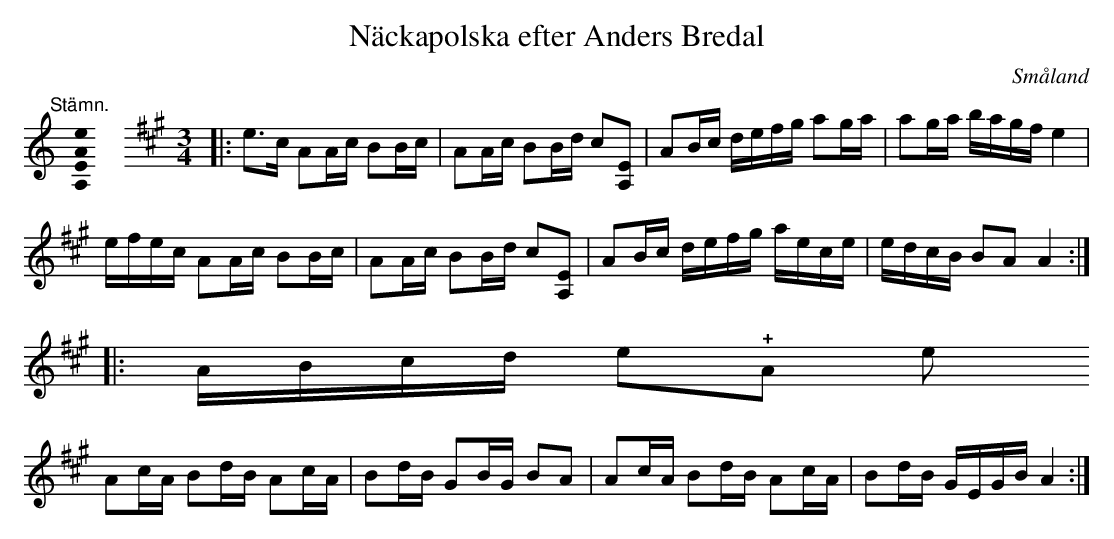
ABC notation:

X:1
T:Näckapolska efter Anders Bredal
O:Småland
M:none
K:A
[K:C]
"@-20,30 Stämn."[A,EAe]0 \
M:3/4
L:1/8
K:A
|: e>c AA/2c/2 BB/2c/2 | AA/2c/2 BB/2d/2 c[EA,] | AB/2c/2 d/2e/2f/2g/2 ag/2a/2 | ag/2a/2 b/2a/2g/2f/2 e2 |
 e/2f/2e/2c/2 AA/2c/2 BB/2c/2 | AA/2c/2 BB/2d/2 c[EA,] | AB/2c/2 d/2e/2f/2g/2 a/2e/2c/2e/2 | e/2d/2c/2B/2 BA A2 :|
|: A/2B/2c/2d/2 e!+!A e+A | e/2f/2e/2c/2 e/2d/2c/2d/2 e/2d/2c/2d/2 | A/2B/2c/2d/2 e!+!A e!+!A | e/2f/2e/2c/2 d/2c/2d/2f/2 e2 |
 Ac/2A/2 Bd/2B/2 Ac/2A/2 | Bd/2B/2 GB/2G/2 BA | Ac/2A/2 Bd/2B/2 Ac/2A/2 | Bd/2B/2 G/2E/2G/2B/2 A2 :|
